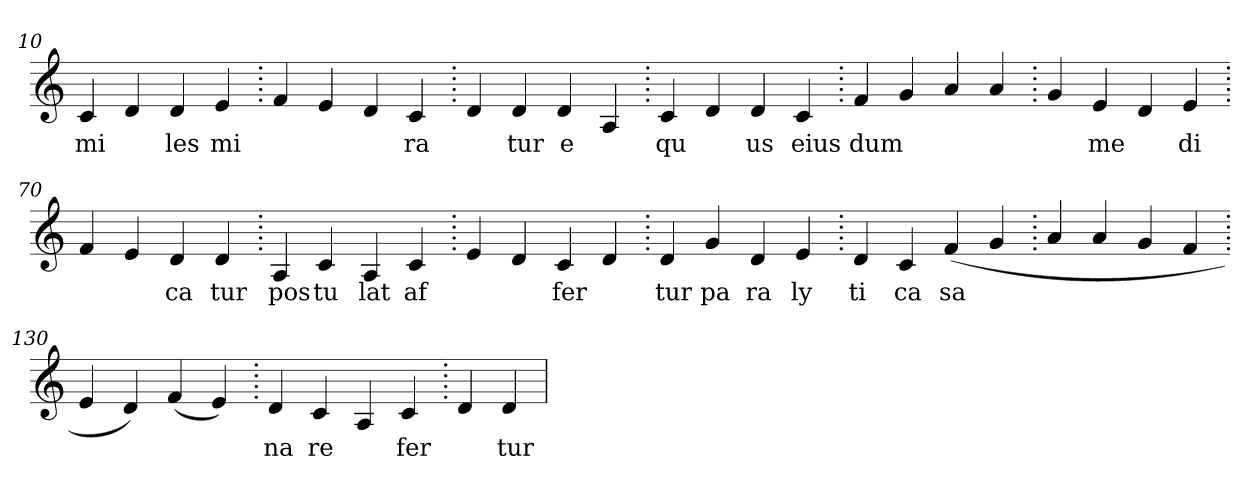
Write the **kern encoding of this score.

**kern	**text
*part1	*part1
*staff1	*staff1
*clefG2	*
=10.	=10.
4c	mi
4d	.
4d	les
4e	mi
=20.	=20.
4f	.
4e	.
4d	.
4c	ra
=30.	=30.
4d	.
4d	tur
4d	e
4A	.
=40.	=40.
4c	qu
4d	.
4d	us
4c	eius
=50.	=50.
4f	dum
4g	.
4a	.
4a	.
=60.	=60.
4g	.
4e	me
4d	.
4e	di
=70.	=70.
4f	.
4e	.
4d	ca
4d	tur
=80.	=80.
4A	pos
4c	tu
4A	lat
4c	af
=90.	=90.
4e	.
4d	.
4c	fer
4d	.
=100.	=100.
4d	tur
4g	pa
4d	ra
4e	ly
=110.	=110.
4d	ti
4c	ca
(>4f	sa
4g	.
=120.	=120.
4a	.
4a	.
4g	.
4f	.
=130.	=130.
4e	.
4d)	.
(>4f	.
4e)	.
=140.	=140.
4d	na
4c	re
4A	.
4c	fer
=150.	=150.
4d	.
4d	tur
=	=
*-	*-
